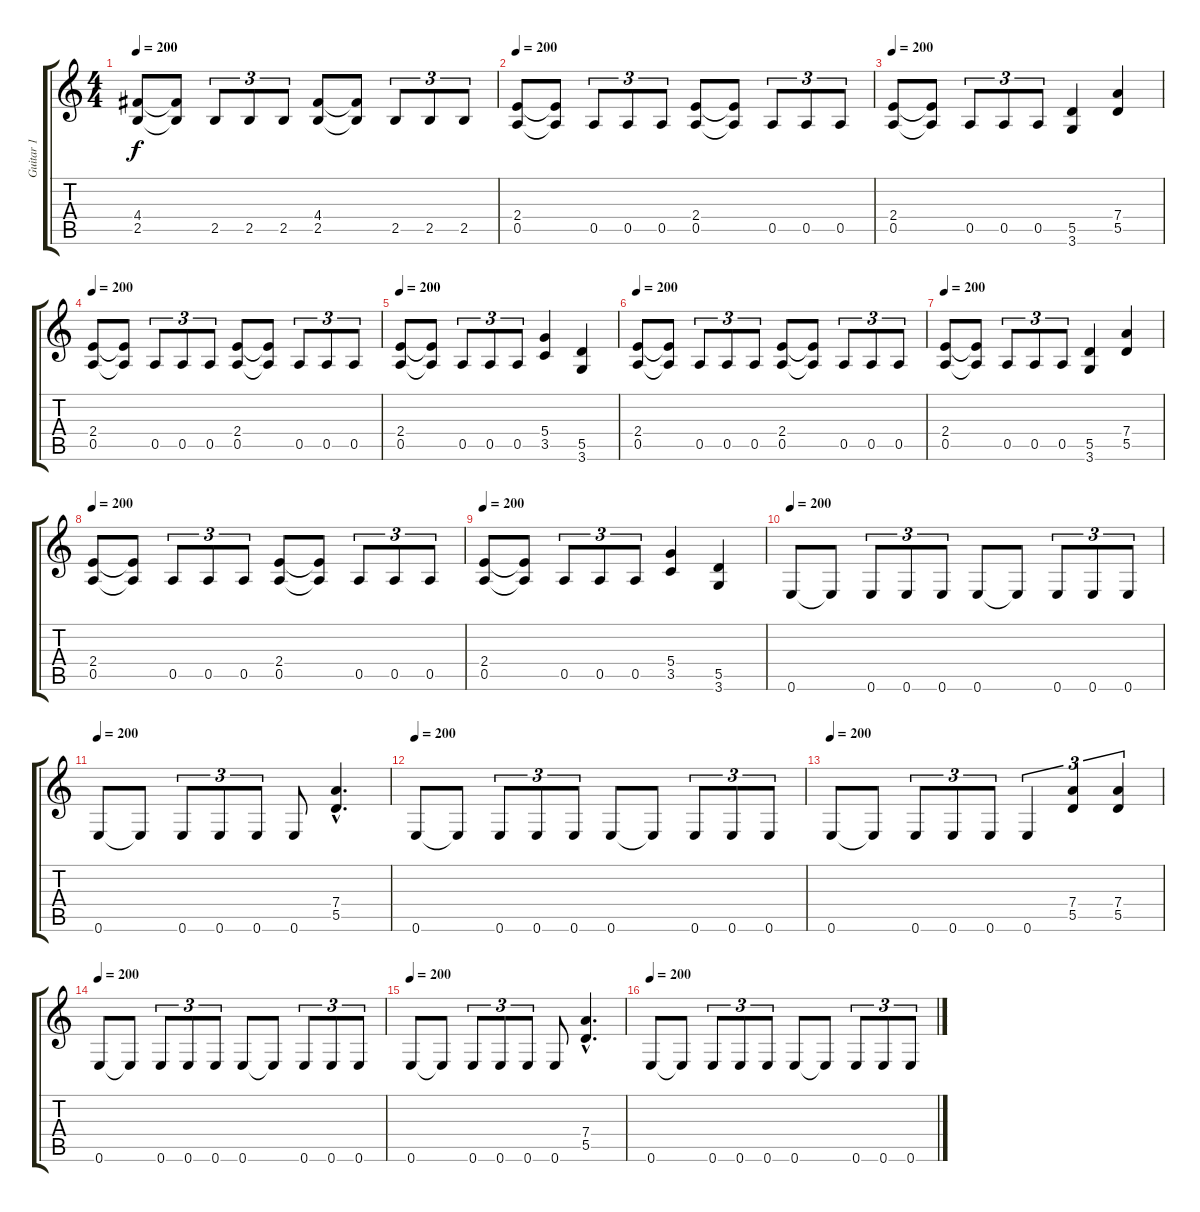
\track ("Guitar 1" "Guitar 1") {instrument distortionguitar}
\staff {score tabs}
\tuning (E4 B3 G3 D3 A2 E2) {hide}
\ts (4 4)
\tempo 200
\clef g2
\ks c
(4.4 2.5).8{dy f} (4.4{t} 2.5{t}).8 2.5.8{tu (3 2)} 2.5.8{tu (3 2)} 2.5.8{tu (3 2)} (4.4 2.5).8 (4.4{t} 2.5{t}).8 2.5.8{tu (3 2)} 2.5.8{tu (3 2)} 2.5.8{tu (3 2)} |
\tempo 200
(2.4 0.5).8 (2.4{t} 0.5{t}).8 0.5.8{tu (3 2)} 0.5.8{tu (3 2)} 0.5.8{tu (3 2)} (2.4 0.5).8 (2.4{t} 0.5{t}).8 0.5.8{tu (3 2)} 0.5.8{tu (3 2)} 0.5.8{tu (3 2)} |
\tempo 200
(2.4 0.5).8 (2.4{t} 0.5{t}).8 0.5.8{tu (3 2)} 0.5.8{tu (3 2)} 0.5.8{tu (3 2)} (5.5 3.6).4 (7.4 5.5).4 |
\tempo 200
(2.4 0.5).8 (2.4{t} 0.5{t}).8 0.5.8{tu (3 2)} 0.5.8{tu (3 2)} 0.5.8{tu (3 2)} (2.4 0.5).8 (2.4{t} 0.5{t}).8 0.5.8{tu (3 2)} 0.5.8{tu (3 2)} 0.5.8{tu (3 2)} |
\tempo 200
(2.4 0.5).8 (2.4{t} 0.5{t}).8 0.5.8{tu (3 2)} 0.5.8{tu (3 2)} 0.5.8{tu (3 2)} (5.4 3.5).4 (5.5 3.6).4 |
\tempo 200
(2.4 0.5).8 (2.4{t} 0.5{t}).8 0.5.8{tu (3 2)} 0.5.8{tu (3 2)} 0.5.8{tu (3 2)} (2.4 0.5).8 (2.4{t} 0.5{t}).8 0.5.8{tu (3 2)} 0.5.8{tu (3 2)} 0.5.8{tu (3 2)} |
\tempo 200
(2.4 0.5).8 (2.4{t} 0.5{t}).8 0.5.8{tu (3 2)} 0.5.8{tu (3 2)} 0.5.8{tu (3 2)} (5.5 3.6).4 (7.4 5.5).4 |
\tempo 200
(2.4 0.5).8 (2.4{t} 0.5{t}).8 0.5.8{tu (3 2)} 0.5.8{tu (3 2)} 0.5.8{tu (3 2)} (2.4 0.5).8 (2.4{t} 0.5{t}).8 0.5.8{tu (3 2)} 0.5.8{tu (3 2)} 0.5.8{tu (3 2)} |
\tempo 200
(2.4 0.5).8 (2.4{t} 0.5{t}).8 0.5.8{tu (3 2)} 0.5.8{tu (3 2)} 0.5.8{tu (3 2)} (5.4 3.5).4 (5.5 3.6).4 |
\tempo 200
0.6.8 0.6{t}.8 0.6.8{tu (3 2)} 0.6.8{tu (3 2)} 0.6.8{tu (3 2)} 0.6.8 0.6{t}.8 0.6.8{tu (3 2)} 0.6.8{tu (3 2)} 0.6.8{tu (3 2)} |
\tempo 200
0.6.8 0.6{t}.8 0.6.8{tu (3 2)} 0.6.8{tu (3 2)} 0.6.8{tu (3 2)} 0.6.8 (7.4{hac} 5.5{hac}).4{d} |
\tempo 200
0.6.8 0.6{t}.8 0.6.8{tu (3 2)} 0.6.8{tu (3 2)} 0.6.8{tu (3 2)} 0.6.8 0.6{t}.8 0.6.8{tu (3 2)} 0.6.8{tu (3 2)} 0.6.8{tu (3 2)} |
\tempo 200
0.6.8 0.6{t}.8 0.6.8{tu (3 2)} 0.6.8{tu (3 2)} 0.6.8{tu (3 2)} 0.6.4{tu (3 2)} (7.4 5.5).4{tu (3 2)} (7.4 5.5).4{tu (3 2)} |
\tempo 200
0.6.8 0.6{t}.8 0.6.8{tu (3 2)} 0.6.8{tu (3 2)} 0.6.8{tu (3 2)} 0.6.8 0.6{t}.8 0.6.8{tu (3 2)} 0.6.8{tu (3 2)} 0.6.8{tu (3 2)} |
\tempo 200
0.6.8 0.6{t}.8 0.6.8{tu (3 2)} 0.6.8{tu (3 2)} 0.6.8{tu (3 2)} 0.6.8 (7.4{hac} 5.5{hac}).4{d} |
\tempo 200
0.6.8 0.6{t}.8 0.6.8{tu (3 2)} 0.6.8{tu (3 2)} 0.6.8{tu (3 2)} 0.6.8 0.6{t}.8 0.6.8{tu (3 2)} 0.6.8{tu (3 2)} 0.6.8{tu (3 2)}
